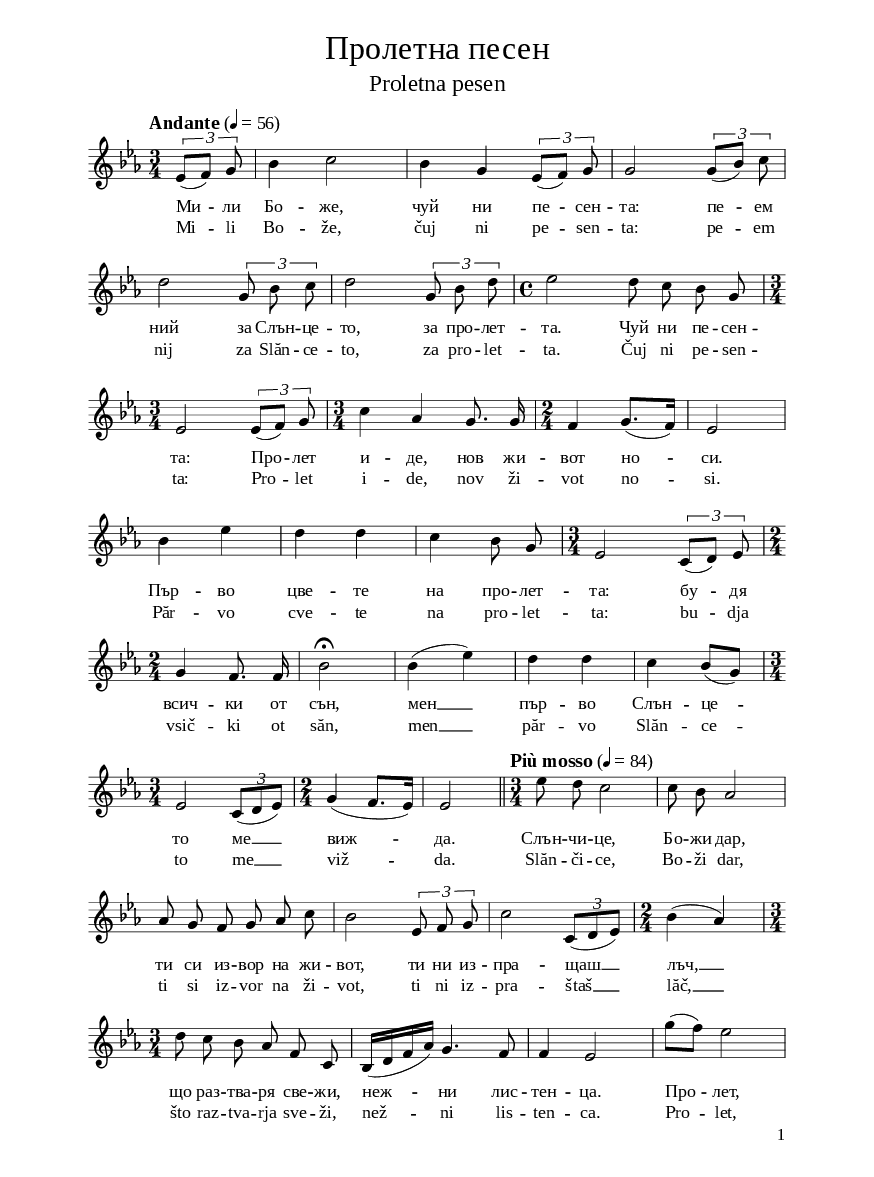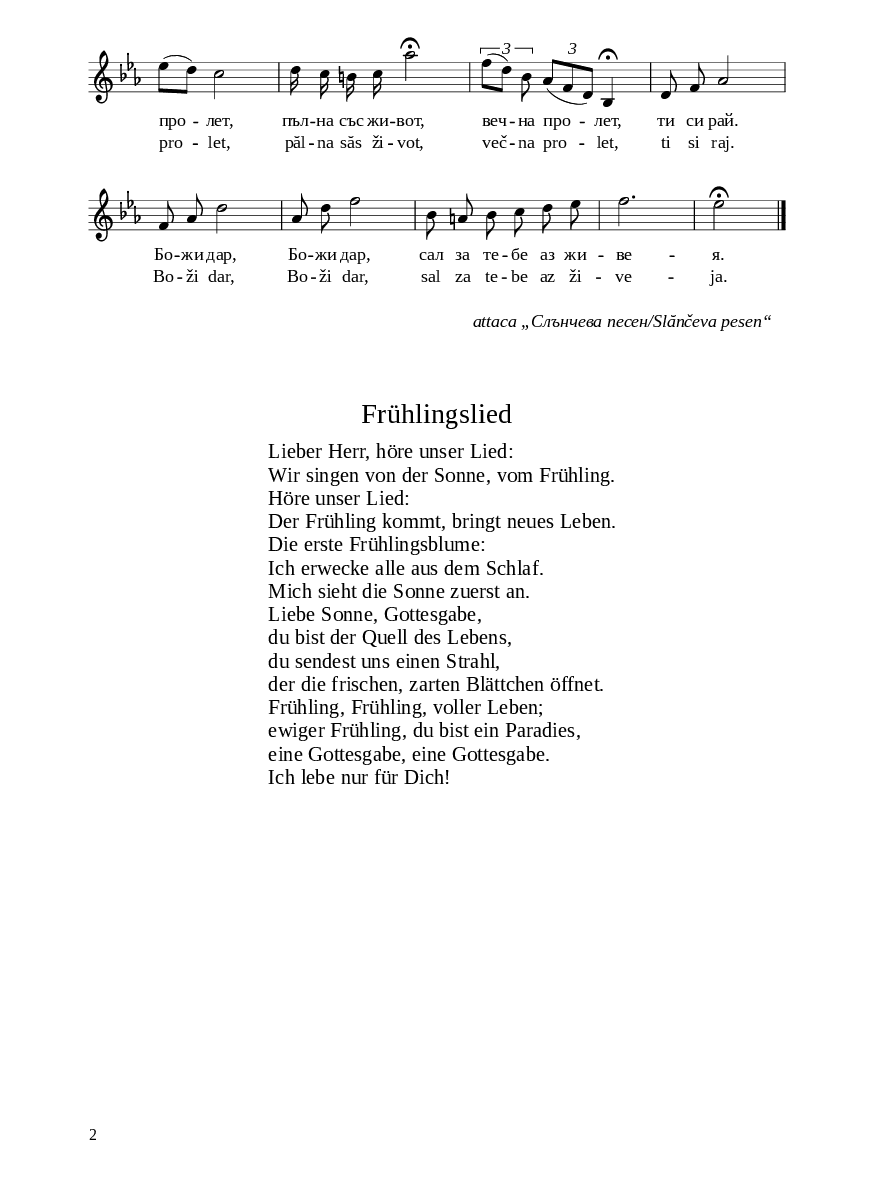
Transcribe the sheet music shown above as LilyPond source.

\version "2.24.4"

\include "include/globals.ily"

\bookpart {
  \label #'ref124
  \tocItem \markup "Пролетна песен – Proletna pesen"
    \paper {
    print-all-headers = ##t
    print-page-number = ##t
    print-first-page-number = ##t

    % put page numbers on the bottom
    oddHeaderMarkup = \markup ""
    evenHeaderMarkup = \markup ""
    oddFooterMarkup = \markup
    \fill-line {
      ""
      \if \should-print-page-number \fromproperty #'page:page-number-string
    }
    evenFooterMarkup = \markup
    \fill-line {
      \if \should-print-page-number \fromproperty #'page:page-number-string
      ""
    }

    left-margin = 1.5\cm
    right-margin = 1.5\cm
    top-margin = 1.2\cm
    bottom-margin = 1.0\cm
    ragged-bottom = ##t % do not spread the staves to fill the whole vertical space

    % change distance between staves
    system-system-spacing =
    #'((basic-distance . 19)
       (minimum-distance . 8)
       (padding . 2)
       (stretchability . 12))
  }

  \header {
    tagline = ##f
  }
  \score {
    \include "include/score-layout.ily"

    \new Voice \relative c' {
      \clef treble
      \key es \major
      \time 3/4
      \tempoFunc "Andante" 4 "56"
      \autoBeamOff
      \partial 4
      \times 2/3 { es8 ( [  f8 ) ] g8 } | % 2
      bes4c2 | % 3
      bes4  g4
      \times 2/3  {
        es8 ( [  f8 ) ] g8
      }
      | % 4
      g2
      \times 2/3  {
        g8 ( [  bes8 ) ] c8
      }
      | \break % 5
      d2
      \tupletUp \times 2/3  {
        g,8   bes8  c8
      }
     
      | % 6
      d2
      \times 2/3  {
        g,8 bes8 d8
      }
      | % 7
      \time 4/4
      es2 d8 c8 bes8
      g8 | \break  % 8
      \time 3/4  | % 8
      es2
      \times 2/3  {
        es8 ( [  f8 ) ] g8
      }
      | \time 3/4 % 9

      
      c4  as4  g8.  g16 |

      \time 2/4  |
      f4  g8. ( [  f16 ) ] | % 11
      es2 | \break % 12
      bes'4 es4  | % 13
      d4 d4 | % 14
      c4 bes8  g8  | % 15
      \time 3/4  | % 15
      es2
      \times 2/3  {
        c8 ( [  d8 ) ] es8
      }
      | \break  % 16
      \time 2/4  | % 16
      g4  f8.  f16 | % 17
      bes2 ^\fermata | % 18
      bes4 (es4 ) | % 19
      d4 d4 |
      c4  bes8 ( [  g8 ) ] \break | % 21
      \time 3/4  | % 21
      es2
      \times 2/3  {
        c8 ( [  d8  es8 ) ]
      }
      | % 22
      \time 2/4  | % 22
      g4 (  f8. [  es16 ) ] | % 23
      es2 \bar "||"
      \time 3/4  | % 24
      \tempoFunc "Più mosso" 4 "84" | % 24
      es'8 d8 c2 | % 25
      c8 bes8  as2 \break | % 26
      as8  g8  f8  g8  as8
      c8| % 27
      bes2
      \times 2/3  {
        es,8   f8  g8
      }
      | % 28
      c2
      \times 2/3  {
        c,8 ( [  d8  es8 ) ]
      }
      | % 29
      \time 2/4 bes'4 (  as4 ) | \break
      \time 3/4
      d8c8
      bes8  as8  f8  c8  bes16 (
      [  d16  f16  as16 ) ]  % 31
      g4.  f8  f4  % 32
      es2  |  % 33
      g'8 ( [f8 ) ] es2 | \break % 34
      es8 ( [d8 ) ]c2 | % 35
      d16 c16 b16 c16
      as'2 ^\fermata |   % 36
      \override TupletBracket.positions = #'(4 . 4)
      \times 2/3  {
        \once \override Slur.positions = #'(-4 . -2) f8  (   [d8  ] ) bes8
      }
      \times 2/3  {
        as8 ( [  f8  d8 ) ]
      }
      bes4 ^\fermata | % 37
      d8 f8 as2 \break | % 38
      f8 as8  d2 | % 39
      as8  d8  f2 |
      bes,8 a8  bes8  c8
      d8  es8 | % 41
      f2. | % 42
      es2 \fermata \bar "|."

    }
    \addlyrics {
      Ми  -- ли Бо -- же, чуй ни пе
      -- сен -- та: пе -- ем ний
      за Слън -- це -- то, за про -- лет
      -- та. Чуй ни пе -- сен -- та: Про
      -- лет и -- де, нов жи -- вот но
      -- си. Пър -- во цве -- те на
      про -- лет -- та: бу  -- дя всич
      -- ки от сън, мен __  пър -- во
      Слън -- це -- то ме  __ виж
      --  да. Слън -- чи -- це, Бо --
      жи дар, ти си из -- вор на жи --
      вот, ти ни из -- пра -- щаш __
      лъч, __ що раз -- тва -- ря све --
      жи, неж --   ни лис -- тен
      -- ца. Про -- лет, про -- лет,
      пъл -- на със жи -- вот, веч  --
      на про --  лет, ти си рай.
      Бо -- жи дар, Бо -- жи дар, сал
      за те -- бе аз жи -- ве -- я.}

      \addlyrics {
        Mi  -- li Bo -- že, čuj ni pe
        -- sen -- ta: pe -- em nij
        za Slăn -- ce -- to, za pro -- let
        -- ta. Čuj ni pe -- sen -- ta: Pro
        -- let i -- de, nov ži -- vot no
        -- si. Păr -- vo cve -- te na
        pro -- let -- ta: bu  -- dja vsič
        -- ki ot săn, men __  păr -- vo
        Slăn -- ce -- to me  __ viž
        --  da. Slăn -- či -- ce, Bo --
        ži dar, ti si iz -- vor na ži --
        vot, ti ni iz -- pra -- štaš __
        lăč, __ što raz -- tva -- rja sve --
        ži, než --   ni lis -- ten
        -- ca. Pro -- let, pro -- let,
        păl -- na săs ži -- vot, več  --
        na pro --  let, ti si raj.
        Bo -- ži dar, Bo -- ži dar, sal
        za te -- be az ži -- ve -- ja.}

        \header {
          title = \titleFunc "Пролетна песен" "Proletna pesen"
        }

        \midi{}

      } % score

      \markup \vspace #1
      \markup \italic \dc-one-nobold "attaca „Слънчева песен/Slănčeva pesen“"

      \markup \vspace #3

      % include foreign translation(s) of the song
      \version "2.24.4"

\markup \fill-line { \fontsize #deTitleFontSize "Frühlingslied" }

\markup \null
\markup \null
\markup \abs-fontsize #10 {
    \fill-line {
  \override #`(baseline-skip . ,deCoupletBaselineSkip)

  \column {

    \line { " " Lieber Herr, höre unser Lied:  }

    \line { " " Wir singen von der Sonne, vom Frühling. }

    \line { " " Höre unser Lied: }

    \line { " " Der Frühling kommt, bringt neues Leben.  }

    \line { " " Die erste Frühlingsblume:   }

    \line { " " Ich erwecke alle aus dem Schlaf.  }

    \line { " " Mich sieht die Sonne zuerst an. }

    \line { " " Liebe Sonne, Gottesgabe,  }

    \line { " " du bist der Quell des Lebens,  }

    \line { " " du sendest uns einen Strahl,  }

    \line { " " der die frischen, zarten Blättchen öffnet. }

    \line { " " Frühling, Frühling, voller Leben;  }

    \line { " " ewiger Frühling, du bist ein Paradies,  }

    \line { " " eine Gottesgabe, eine Gottesgabe. }

    \line { " " Ich lebe nur für Dich! }

  }
    }
}


    } % bookpart
